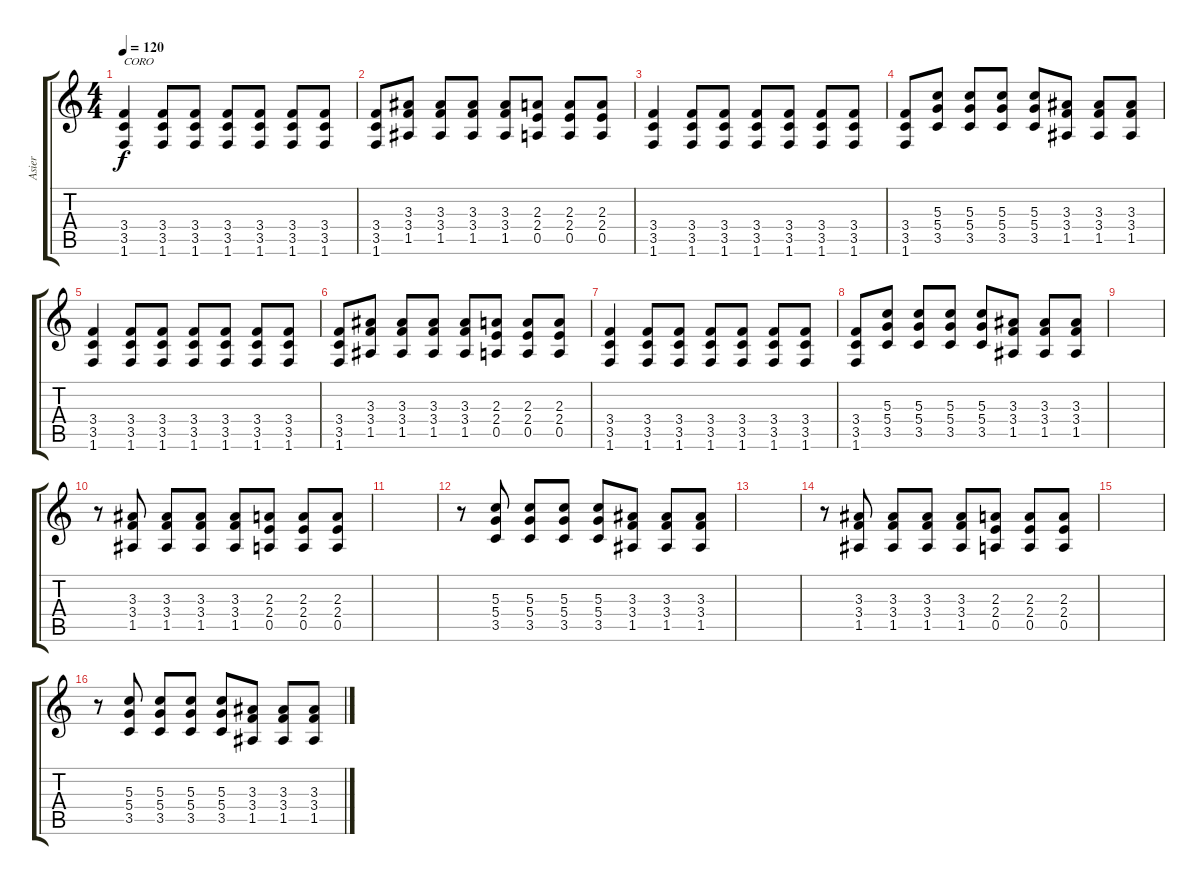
\track ("Asier" "Asier") {instrument distortionguitar}
\staff {score tabs}
\tuning (E4 B3 G3 D3 A2 E2) {hide}
\ts (4 4)
\tempo 120
\clef g2
\ks c
(3.4 3.5 1.6).4{txt "CORO" dy f} (3.4 3.5 1.6).8 (3.4 3.5 1.6).8 (3.4 3.5 1.6).8 (3.4 3.5 1.6).8 (3.4 3.5 1.6).8 (3.4 3.5 1.6).8 |
(3.4 3.5 1.6).8 (3.3 3.4 1.5).8 (3.3 3.4 1.5).8 (3.3 3.4 1.5).8 (3.3 3.4 1.5).8 (2.3 2.4 0.5).8 (2.3 2.4 0.5).8 (2.3 2.4 0.5).8 |
(3.4 3.5 1.6).4 (3.4 3.5 1.6).8 (3.4 3.5 1.6).8 (3.4 3.5 1.6).8 (3.4 3.5 1.6).8 (3.4 3.5 1.6).8 (3.4 3.5 1.6).8 |
(3.4 3.5 1.6).8 (5.3 5.4 3.5).8 (5.3 5.4 3.5).8 (5.3 5.4 3.5).8 (5.3 5.4 3.5).8 (3.3 3.4 1.5).8 (3.3 3.4 1.5).8 (3.3 3.4 1.5).8 |
(3.4 3.5 1.6).4 (3.4 3.5 1.6).8 (3.4 3.5 1.6).8 (3.4 3.5 1.6).8 (3.4 3.5 1.6).8 (3.4 3.5 1.6).8 (3.4 3.5 1.6).8 |
(3.4 3.5 1.6).8 (3.3 3.4 1.5).8 (3.3 3.4 1.5).8 (3.3 3.4 1.5).8 (3.3 3.4 1.5).8 (2.3 2.4 0.5).8 (2.3 2.4 0.5).8 (2.3 2.4 0.5).8 |
(3.4 3.5 1.6).4 (3.4 3.5 1.6).8 (3.4 3.5 1.6).8 (3.4 3.5 1.6).8 (3.4 3.5 1.6).8 (3.4 3.5 1.6).8 (3.4 3.5 1.6).8 |
(3.4 3.5 1.6).8 (5.3 5.4 3.5).8 (5.3 5.4 3.5).8 (5.3 5.4 3.5).8 (5.3 5.4 3.5).8 (3.3 3.4 1.5).8 (3.3 3.4 1.5).8 (3.3 3.4 1.5).8 |
|
r.8 (3.3 3.4 1.5).8 (3.3 3.4 1.5).8 (3.3 3.4 1.5).8 (3.3 3.4 1.5).8 (2.3 2.4 0.5).8 (2.3 2.4 0.5).8 (2.3 2.4 0.5).8 |
|
r.8 (5.3 5.4 3.5).8 (5.3 5.4 3.5).8 (5.3 5.4 3.5).8 (5.3 5.4 3.5).8 (3.3 3.4 1.5).8 (3.3 3.4 1.5).8 (3.3 3.4 1.5).8 |
|
r.8 (3.3 3.4 1.5).8 (3.3 3.4 1.5).8 (3.3 3.4 1.5).8 (3.3 3.4 1.5).8 (2.3 2.4 0.5).8 (2.3 2.4 0.5).8 (2.3 2.4 0.5).8 |
|
r.8 (5.3 5.4 3.5).8 (5.3 5.4 3.5).8 (5.3 5.4 3.5).8 (5.3 5.4 3.5).8 (3.3 3.4 1.5).8 (3.3 3.4 1.5).8 (3.3 3.4 1.5).8
